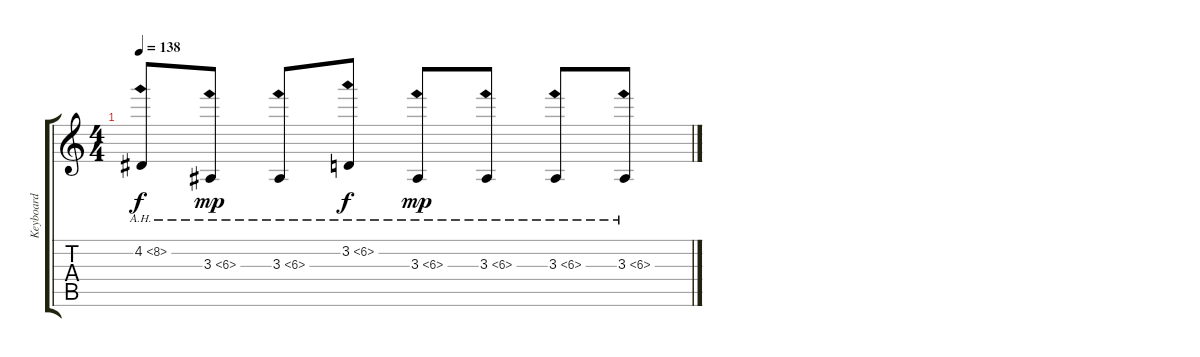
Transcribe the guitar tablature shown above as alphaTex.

\track ("Keyboard" "Keyboard") {instrument marimba}
\staff {score tabs}
\tuning (E4 B3 G3 D3 A2 E2) {hide}
\ts (4 4)
\tempo 138
\clef g2
\ks c
4.2{ah 4}.8{dy f} 3.3{ah 3}.8{dy mp} 3.3{ah 3}.8 3.2{ah 3}.8{dy f} 3.3{ah 3}.8{dy mp} 3.3{ah 3}.8 3.3{ah 3}.8 3.3{ah 3}.8
